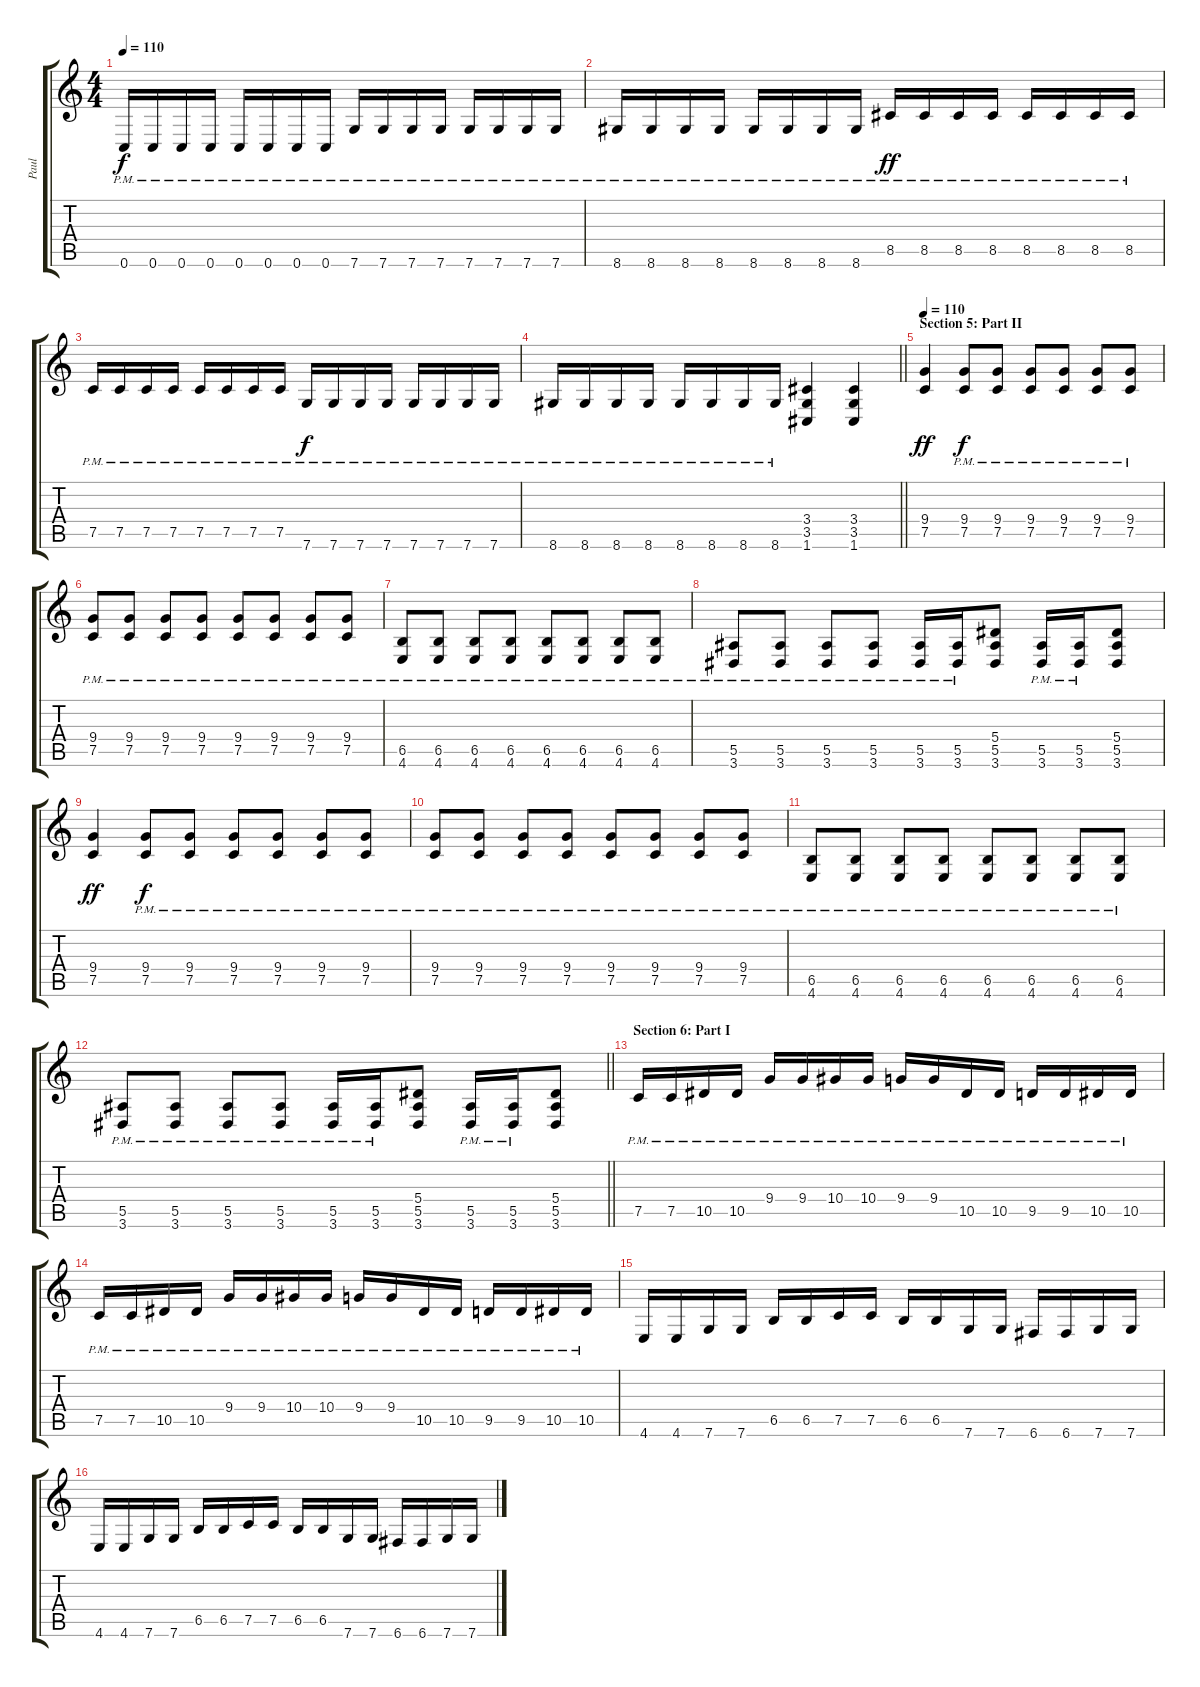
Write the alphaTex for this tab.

\track ("Paul" "Paul") {instrument distortionguitar}
\staff {score tabs}
\tuning (C4 G3 Eb3 Bb2 F2 C2) {hide}
\ts (4 4)
\tempo 110
\clef g2
\ks c
0.6{pm}.16{dy f} 0.6{pm}.16 0.6{pm}.16 0.6{pm}.16 0.6{pm}.16 0.6{pm}.16 0.6{pm}.16 0.6{pm}.16 7.6{pm}.16 7.6{pm}.16 7.6{pm}.16 7.6{pm}.16 7.6{pm}.16 7.6{pm}.16 7.6{pm}.16 7.6{pm}.16 |
8.6{pm}.16 8.6{pm}.16 8.6{pm}.16 8.6{pm}.16 8.6{pm}.16 8.6{pm}.16 8.6{pm}.16 8.6{pm}.16 8.5{pm}.16{dy ff} 8.5{pm}.16 8.5{pm}.16 8.5{pm}.16 8.5{pm}.16 8.5{pm}.16 8.5{pm}.16 8.5{pm}.16 |
7.5{pm}.16 7.5{pm}.16 7.5{pm}.16 7.5{pm}.16 7.5{pm}.16 7.5{pm}.16 7.5{pm}.16 7.5{pm}.16 7.6{pm}.16{dy f} 7.6{pm}.16 7.6{pm}.16 7.6{pm}.16 7.6{pm}.16 7.6{pm}.16 7.6{pm}.16 7.6{pm}.16 |
\barLineRight lightlight
8.6{pm}.16 8.6{pm}.16 8.6{pm}.16 8.6{pm}.16 8.6{pm}.16 8.6{pm}.16 8.6{pm}.16 8.6{pm}.16 (3.4 3.5 1.6).4 (3.4 3.5 1.6).4 |
\section ("" "Section 5: Part II")
\tempo 110
(9.4 7.5).4{dy ff} (9.4{pm} 7.5{pm}).8{dy f} (9.4{pm} 7.5{pm}).8 (9.4{pm} 7.5{pm}).8 (9.4{pm} 7.5{pm}).8 (9.4{pm} 7.5{pm}).8 (9.4{pm} 7.5{pm}).8 |
(9.4{pm} 7.5{pm}).8 (9.4{pm} 7.5{pm}).8 (9.4{pm} 7.5{pm}).8 (9.4{pm} 7.5{pm}).8 (9.4{pm} 7.5{pm}).8 (9.4{pm} 7.5{pm}).8 (9.4{pm} 7.5{pm}).8 (9.4{pm} 7.5{pm}).8 |
(6.5{pm} 4.6{pm}).8 (6.5{pm} 4.6{pm}).8 (6.5{pm} 4.6{pm}).8 (6.5{pm} 4.6{pm}).8 (6.5{pm} 4.6{pm}).8 (6.5{pm} 4.6{pm}).8 (6.5{pm} 4.6{pm}).8 (6.5{pm} 4.6{pm}).8 |
(5.5{pm} 3.6{pm}).8 (5.5{pm} 3.6{pm}).8 (5.5{pm} 3.6{pm}).8 (5.5{pm} 3.6{pm}).8 (5.5{pm} 3.6{pm}).16 (5.5{pm} 3.6{pm}).16 (5.4 5.5 3.6).8 (5.5{pm} 3.6{pm}).16 (5.5{pm} 3.6{pm}).16 (5.4 5.5 3.6).8 |
(9.4 7.5).4{dy ff} (9.4{pm} 7.5{pm}).8{dy f} (9.4{pm} 7.5{pm}).8 (9.4{pm} 7.5{pm}).8 (9.4{pm} 7.5{pm}).8 (9.4{pm} 7.5{pm}).8 (9.4{pm} 7.5{pm}).8 |
(9.4{pm} 7.5{pm}).8 (9.4{pm} 7.5{pm}).8 (9.4{pm} 7.5{pm}).8 (9.4{pm} 7.5{pm}).8 (9.4{pm} 7.5{pm}).8 (9.4{pm} 7.5{pm}).8 (9.4{pm} 7.5{pm}).8 (9.4{pm} 7.5{pm}).8 |
(6.5{pm} 4.6{pm}).8 (6.5{pm} 4.6{pm}).8 (6.5{pm} 4.6{pm}).8 (6.5{pm} 4.6{pm}).8 (6.5{pm} 4.6{pm}).8 (6.5{pm} 4.6{pm}).8 (6.5{pm} 4.6{pm}).8 (6.5{pm} 4.6{pm}).8 |
\barLineRight lightlight
(5.5{pm} 3.6{pm}).8 (5.5{pm} 3.6{pm}).8 (5.5{pm} 3.6{pm}).8 (5.5{pm} 3.6{pm}).8 (5.5{pm} 3.6{pm}).16 (5.5{pm} 3.6{pm}).16 (5.4 5.5 3.6).8 (5.5{pm} 3.6{pm}).16 (5.5{pm} 3.6{pm}).16 (5.4 5.5 3.6).8 |
\section ("" "Section 6: Part I")
7.5{pm}.16 7.5{pm}.16 10.5{pm}.16 10.5{pm}.16 9.4{pm}.16 9.4{pm}.16 10.4{pm}.16 10.4{pm}.16 9.4{pm}.16 9.4{pm}.16 10.5{pm}.16 10.5{pm}.16 9.5{pm}.16 9.5{pm}.16 10.5{pm}.16 10.5{pm}.16 |
7.5{pm}.16 7.5{pm}.16 10.5{pm}.16 10.5{pm}.16 9.4{pm}.16 9.4{pm}.16 10.4{pm}.16 10.4{pm}.16 9.4{pm}.16 9.4{pm}.16 10.5{pm}.16 10.5{pm}.16 9.5{pm}.16 9.5{pm}.16 10.5{pm}.16 10.5{pm}.16 |
4.6.16 4.6.16 7.6.16 7.6.16 6.5.16 6.5.16 7.5.16 7.5.16 6.5.16 6.5.16 7.6.16 7.6.16 6.6.16 6.6.16 7.6.16 7.6.16 |
4.6.16 4.6.16 7.6.16 7.6.16 6.5.16 6.5.16 7.5.16 7.5.16 6.5.16 6.5.16 7.6.16 7.6.16 6.6.16 6.6.16 7.6.16 7.6.16
